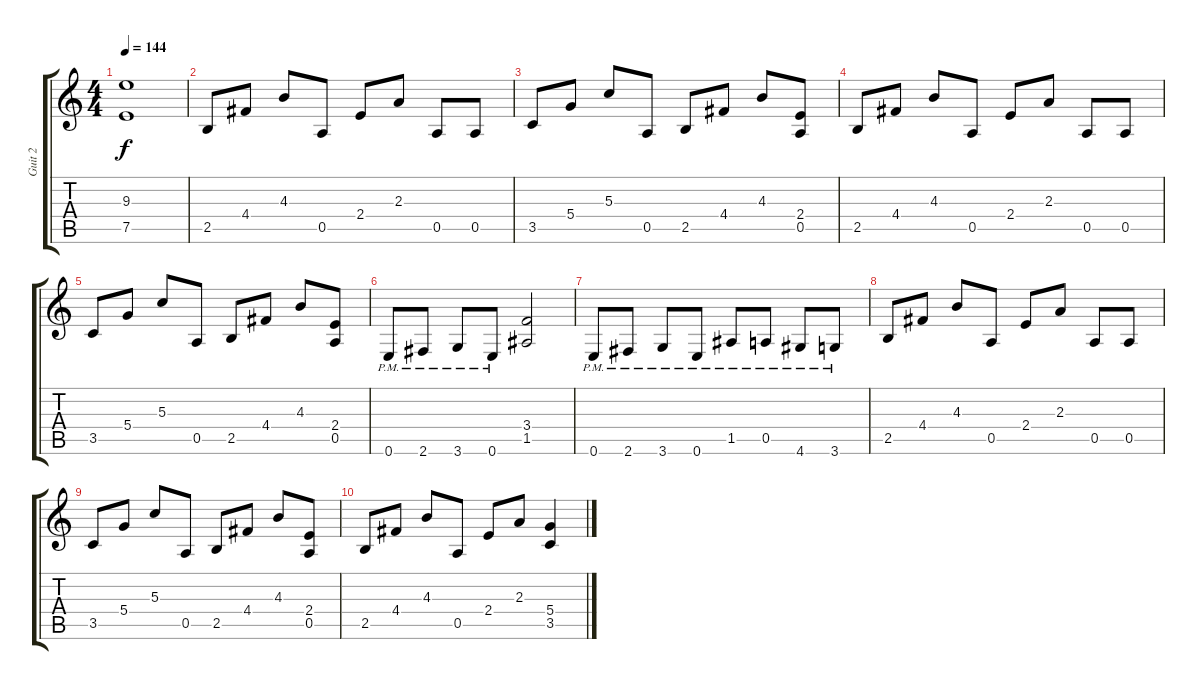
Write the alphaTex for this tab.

\track ("Guit 2" "Guit 2") {instrument distortionguitar}
\staff {score tabs}
\tuning (E4 B3 G3 D3 A2 E2) {hide}
\ts (4 4)
\tempo 144
\clef g2
\ks c
(9.3 7.5).1{dy f} |
2.5.8{instrument distortionguitar} 4.4.8 4.3.8 0.5.8 2.4.8 2.3.8 0.5.8 0.5.8 |
3.5.8 5.4.8 5.3.8 0.5.8 2.5.8 4.4.8 4.3.8 (2.4 0.5).8 |
2.5.8 4.4.8 4.3.8 0.5.8 2.4.8 2.3.8 0.5.8 0.5.8 |
3.5.8 5.4.8 5.3.8 0.5.8 2.5.8 4.4.8 4.3.8 (2.4 0.5).8 |
0.6{pm}.8 2.6{pm}.8 3.6{pm}.8 0.6{pm}.8 (3.4 1.5).2 |
0.6{pm}.8 2.6{pm}.8 3.6{pm}.8 0.6{pm}.8 1.5{pm}.8 0.5{pm}.8 4.6{pm}.8 3.6{pm}.8 |
2.5.8 4.4.8 4.3.8 0.5.8 2.4.8 2.3.8 0.5.8 0.5.8 |
3.5.8 5.4.8 5.3.8 0.5.8 2.5.8 4.4.8 4.3.8 (2.4 0.5).8 |
2.5.8 4.4.8 4.3.8 0.5.8 2.4.8 2.3.8 (5.4 3.5).4
